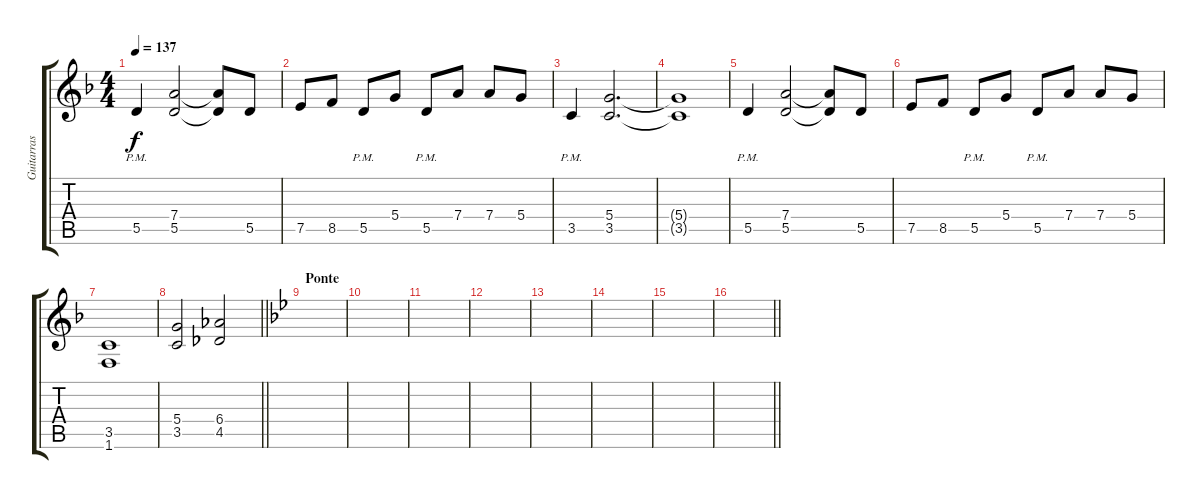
\track ("Guitarras" "Guitarras") {instrument distortionguitar}
\staff {score tabs}
\tuning (E4 B3 G3 D3 A2 E2) {hide}
\ts (4 4)
\tempo 137
\clef g2
\ks dminor
5.5{pm}.4{dy f} (7.4 5.5).2 (7.4{t} 5.5{t}).8 5.5.8 |
7.5.8 8.5.8 5.5{pm}.8 5.4.8 5.5{pm}.8 7.4.8 7.4.8 5.4.8 |
3.5{pm}.4 (5.4 3.5).2{d} |
(5.4{t} 3.5{t}).1 |
5.5{pm}.4 (7.4 5.5).2 (7.4{t} 5.5{t}).8 5.5.8 |
7.5.8 8.5.8 5.5{pm}.8 5.4.8 5.5{pm}.8 7.4.8 7.4.8 5.4.8 |
(3.5 1.6).1 |
\barLineRight lightlight
(5.4 3.5).2 (6.4 4.5).2 |
\section ("" "Ponte")
\ks gminor
|
|
|
|
|
|
|
\barLineRight lightlight
